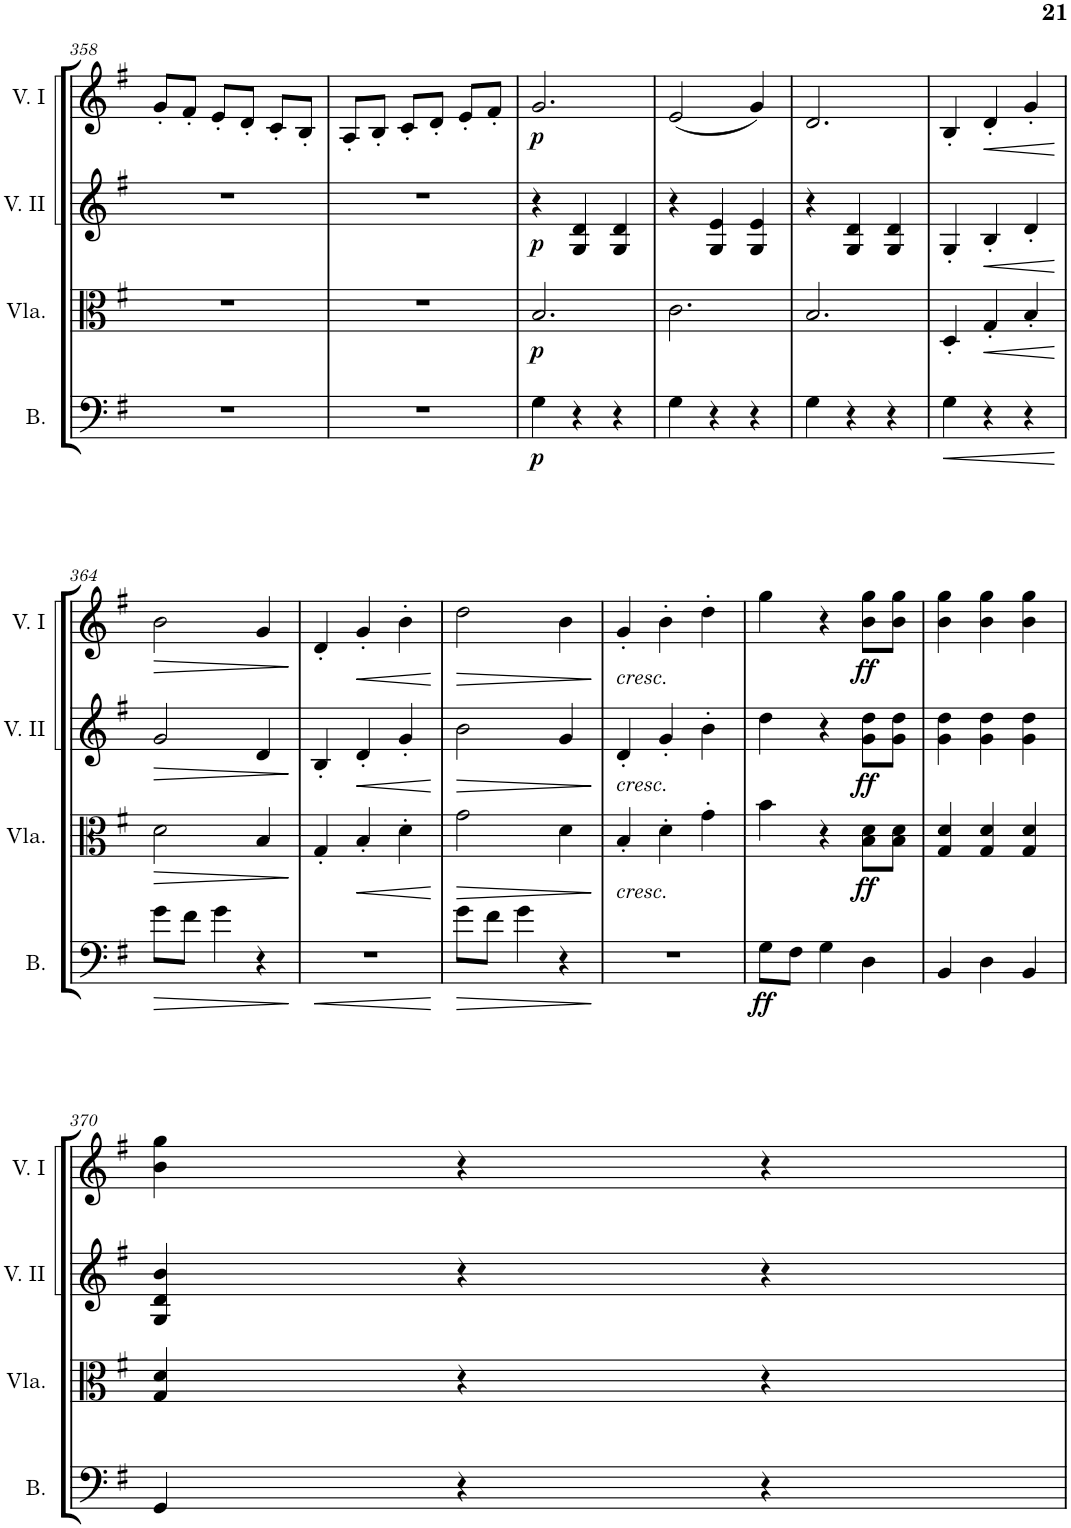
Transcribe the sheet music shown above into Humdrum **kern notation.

**kern	**dynam	**kern	**dynam	**kern	**dynam	**kern	**dynam
*part4	*part4	*part3	*part3	*part2	*part2	*part1	*part1
*staff4	*staff4	*staff3	*staff3	*staff2	*staff2	*staff1	*staff1
*I"Bassi	*	*I"Viola	*	*I"Violino II.	*	*I"Violino I	*
*I'B.	*	*I'Vla.	*	*I'V. II	*	*I'V. I	*
!!LO:PB:g=z
*clefF4	*	*clefC3	*	*clefG2	*	*clefG2	*
*k[f#]	*	*k[f#]	*	*k[f#]	*	*k[f#]	*
*M3/4	*	*M3/4	*	*M3/4	*	*M3/4	*
=358	=358	=358	=358	=358	=358	=358	=358
2.r	.	2.r	.	2.r	.	8g'/L	.
.	.	.	.	.	.	8f#'/J	.
.	.	.	.	.	.	8e'/L	.
.	.	.	.	.	.	8d'/J	.
.	.	.	.	.	.	8c'/L	.
.	.	.	.	.	.	8B'/J	.
=359	=359	=359	=359	=359	=359	=359	=359
2.r	.	2.r	.	2.r	.	8A'/L	.
.	.	.	.	.	.	8B'/J	.
.	.	.	.	.	.	8c'/L	.
.	.	.	.	.	.	8d'/J	.
.	.	.	.	.	.	8e'/L	.
.	.	.	.	.	.	8f#'/J	.
=360	=360	=360	=360	=360	=360	=360	=360
!	!LO:DY:b	!	!LO:DY:b	!	!LO:DY:b	!	!LO:DY:b
4G\	p	2.B/	p	4r	p	2.g/	p
4r	.	.	.	4G/ 4d/	.	.	.
4r	.	.	.	4G/ 4d/	.	.	.
=361	=361	=361	=361	=361	=361	=361	=361
4G\	.	2.c\	.	4r	.	(2e/	.
4r	.	.	.	4G/ 4e/	.	.	.
4r	.	.	.	4G/ 4e/	.	4g/)	.
=362	=362	=362	=362	=362	=362	=362	=362
4G\	.	2.B/	.	4r	.	2.d/	.
4r	.	.	.	4G/ 4d/	.	.	.
4r	.	.	.	4G/ 4d/	.	.	.
=363	=363	=363	=363	=363	=363	=363	=363
!	!LO:HP:b	!	!	!	!	!	!
4G\	<	4D'/	.	4G'/	.	4B'/	.
!	!	!	!LO:HP:b	!	!LO:HP:b	!	!LO:HP:b
4r	.	4G'/	<	4B'/	<	4d'/	<
4r	.	4B'/	.	4d'/	.	4g'/	.
.	[	.	[	.	[	.	[
!!LO:LB:g=z
=364	=364	=364	=364	=364	=364	=364	=364
!	!LO:HP:b	!	!LO:HP:b	!	!LO:HP:b	!	!LO:HP:b
8g\L	>	2d\	>	2g/	>	2b\	>
8f#\J	.	.	.	.	.	.	.
4g\	.	.	.	.	.	.	.
4r	.	4B/	.	4d/	.	4g/	.
.	]	.	]	.	]	.	]
=365	=365	=365	=365	=365	=365	=365	=365
!	!LO:HP:b	!	!	!	!	!	!
2.r	<	4G'/	.	4B'/	.	4d'/	.
!	!	!	!LO:HP:b	!	!LO:HP:b	!	!LO:HP:b
.	.	4B'/	<	4d'/	<	4g'/	<
.	.	4d'\	.	4g'/	.	4b'\	.
.	[	.	[	.	[	.	[
=366	=366	=366	=366	=366	=366	=366	=366
!	!LO:HP:b	!	!LO:HP:b	!	!LO:HP:b	!	!LO:HP:b
8g\L	>	2g\	>	2b\	>	2dd\	>
8f#\J	.	.	.	.	.	.	.
4g\	.	.	.	.	.	.	.
4r	.	4d\	.	4g/	.	4b\	.
.	]	.	]	.	]	.	]
=367	=367	=367	=367	=367	=367	=367	=367
!	!	!	!	!	!	!LO:TX:b:i:t=cresc.	!
!	!	!	!	!LO:TX:b:i:t=cresc.	!	!	!
!	!	!LO:TX:b:i:t=cresc.	!	!	!	!	!
2.r	.	4B'/	.	4d'/	.	4g'/	.
.	.	4d'\	.	4g'/	.	4b'\	.
.	.	4g'\	.	4b'\	.	4dd'\	.
=368	=368	=368	=368	=368	=368	=368	=368
!	!LO:DY:b	!	!	!	!	!	!
8G\L	ff	4b\	.	4dd\	.	4gg\	.
8F#\J	.	.	.	.	.	.	.
4G\	.	4r	.	4r	.	4r	.
!	!	!	!LO:DY:b	!	!LO:DY:b	!	!LO:DY:b
4D\	.	8B\ 8d\L	ff	8g\ 8dd\L	ff	8b\ 8gg\L	ff
.	.	8B\ 8d\J	.	8g\ 8dd\J	.	8b\ 8gg\J	.
=369	=369	=369	=369	=369	=369	=369	=369
4BB/	.	4G/ 4d/	.	4g\ 4dd\	.	4b\ 4gg\	.
4D\	.	4G/ 4d/	.	4g\ 4dd\	.	4b\ 4gg\	.
4BB/	.	4G/ 4d/	.	4g\ 4dd\	.	4b\ 4gg\	.
!!LO:LB:g=z
=370	=370	=370	=370	=370	=370	=370	=370
4GG/	.	4G/ 4d/	.	4G/ 4d/ 4b/	.	4b\ 4gg\	.
4r	.	4r	.	4r	.	4r	.
4r	.	4r	.	4r	.	4r	.
=	=	=	=	=	=	=	=
*-	*-	*-	*-	*-	*-	*-	*-
